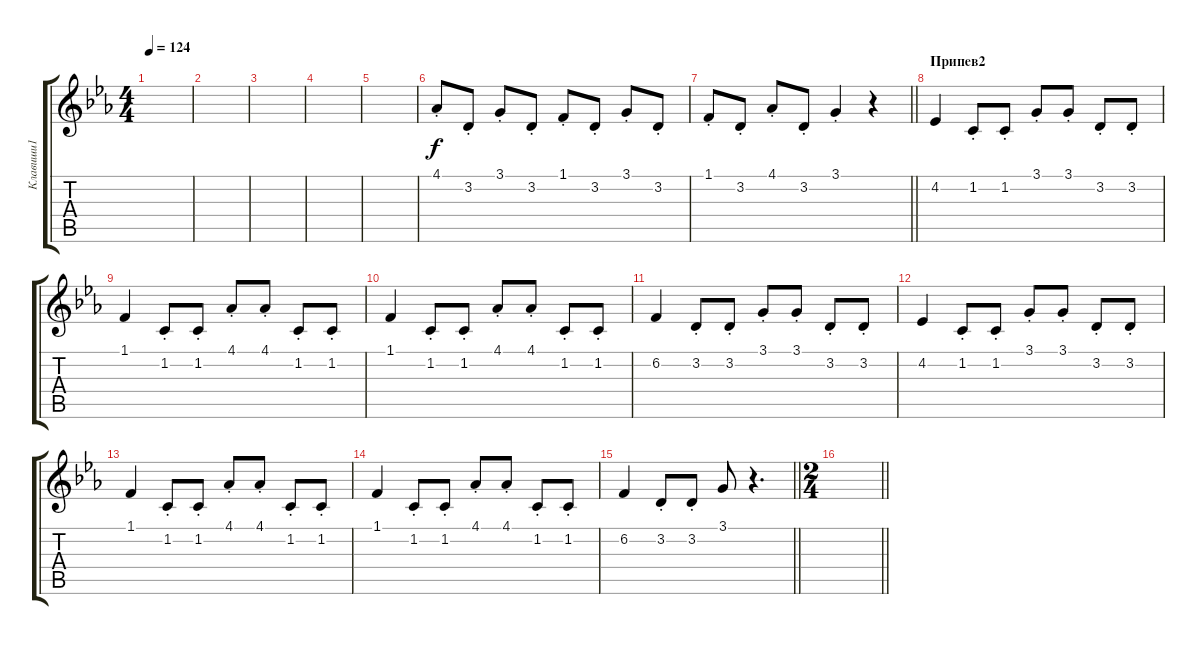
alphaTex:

\track ("Клавиши1" "Клавиши1") {instrument lead1square}
\staff {score tabs}
\tuning (E4 B3 G3 D3 A2 E2) {hide}
\ts (4 4)
\tempo 124
\clef g2
\ks cminor
|
|
|
|
|
4.1{st}.8 3.2{st}.8 3.1{st}.8 3.2{st}.8 1.1{st}.8 3.2{st}.8 3.1{st}.8 3.2{st}.8 |
\barLineRight lightlight
1.1{st}.8 3.2{st}.8 4.1{st}.8 3.2{st}.8 3.1{st}.4 r.4 |
\section ("" "Припев2")
4.2.4 1.2{st}.8 1.2{st}.8 3.1{st}.8 3.1{st}.8 3.2{st}.8 3.2{st}.8 |
1.1.4 1.2{st}.8 1.2{st}.8 4.1{st}.8 4.1{st}.8 1.2{st}.8 1.2{st}.8 |
1.1.4 1.2{st}.8 1.2{st}.8 4.1{st}.8 4.1{st}.8 1.2{st}.8 1.2{st}.8 |
6.2.4 3.2{st}.8 3.2{st}.8 3.1{st}.8 3.1{st}.8 3.2{st}.8 3.2{st}.8 |
4.2.4 1.2{st}.8 1.2{st}.8 3.1{st}.8 3.1{st}.8 3.2{st}.8 3.2{st}.8 |
1.1.4 1.2{st}.8 1.2{st}.8 4.1{st}.8 4.1{st}.8 1.2{st}.8 1.2{st}.8 |
1.1.4 1.2{st}.8 1.2{st}.8 4.1{st}.8 4.1{st}.8 1.2{st}.8 1.2{st}.8 |
\barLineRight lightlight
6.2.4 3.2{st}.8 3.2{st}.8 3.1.8 r.4{d} |
\ts (2 4)
\barLineRight lightlight
